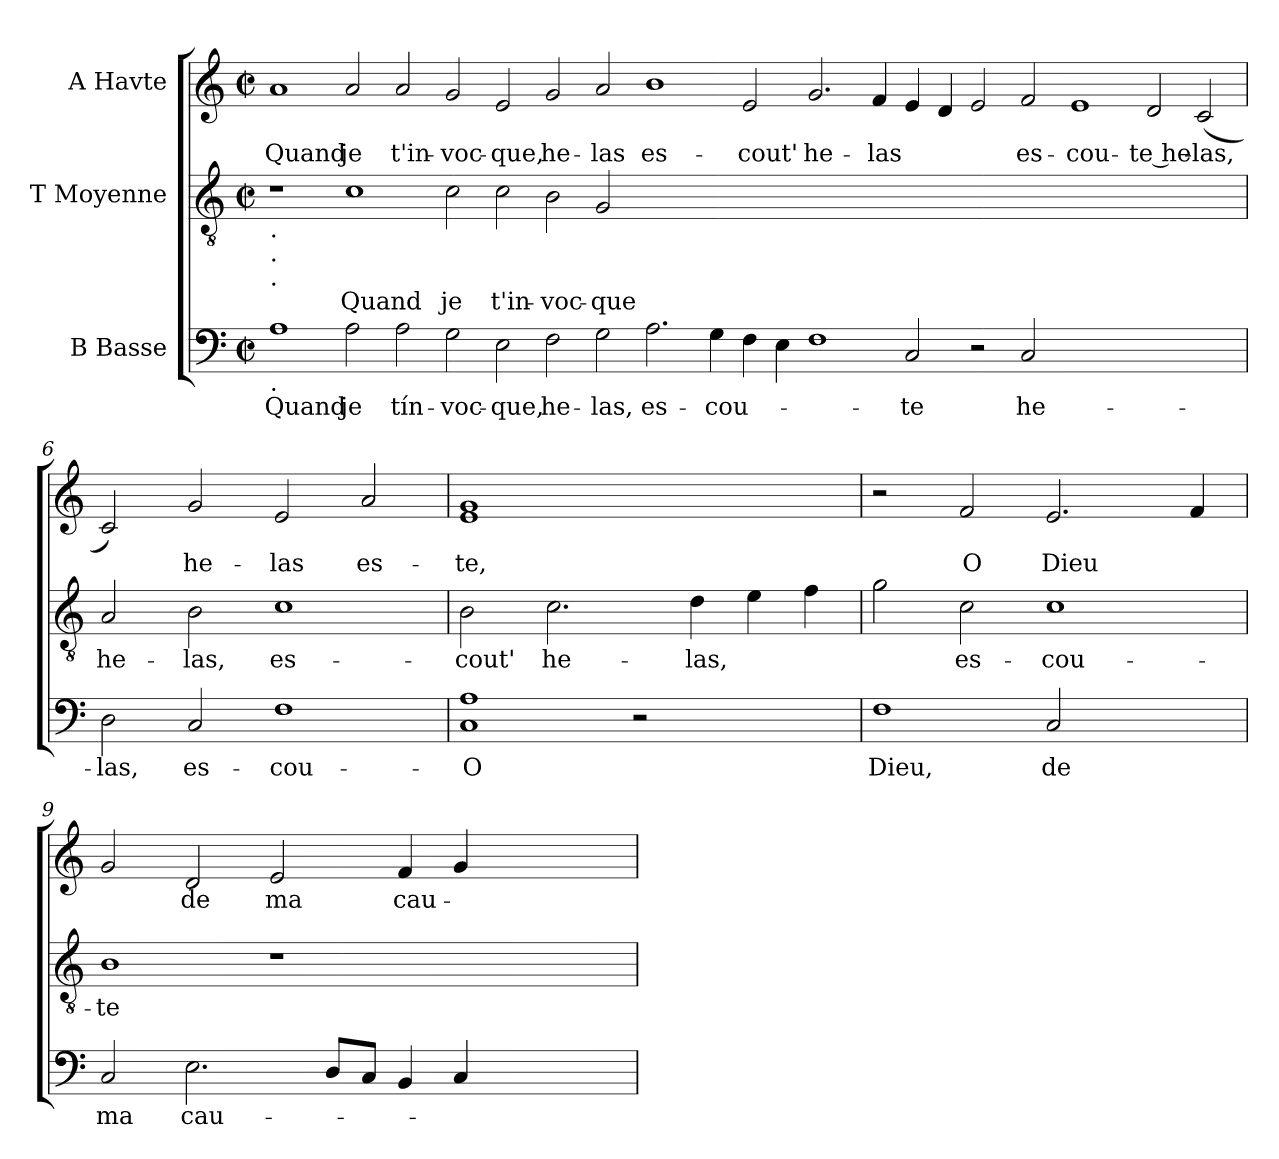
**kern	**text	**kern	**text	**kern	**text
*part3	*part3	*part2	*part2	*part1	*part1
*staff3	*staff3	*staff2	*staff2	*staff1	*staff1
*I"B  Basse	*	*I"T  Moyenne	*	*I"A  Havte	*
!!LO:PB:g=z
*stria5	*	*stria5	*	*stria5	*
*clefF4	*	*clefGv2	*	*clefG2	*
*M2/2	*	*M2/2	*	*M2/2	*
*met(c|)	*	*met(c|)	*	*met(c|)	*
=1	=1	=1	=1	=1	=1
!	!	!LO:TX:b:t=.	!	!	!
!	!	!LO:TX:b:t=.	!	!	!
!	!	!LO:TX:b:t=.	!	!	!
!LO:TX:b:t=.	!	!	!	!	!
!	!LO:LY:b:cj	!	!	!	!LO:LY:b:cj
1A	Quand	1r	.	1a	Quand
!	!LO:LY:b:cj	!	!LO:LY:b:cj	!	!LO:LY:b:cj
2A\	je	1c	Quand	2a/	je
!	!LO:LY:b:cj	!	!	!	!LO:LY:b:cj
2A\	tín-	.	.	2a/	t'in-
!	!LO:LY:b	!	!LO:LY:b:cj	!	!LO:LY:b
2G\	-voc-	2c\	je	2g/	-voc-
!	!LO:LY:b:cj	!	!LO:LY:b	!	!LO:LY:b:cj
2E\	-que,	2c\	t'in-	2e/	-que,
!	!LO:LY:b	!	!LO:LY:b:cj	!	!LO:LY:b
2F\	he-	2B\	-voc-	2g/	he-
!	!LO:LY:b:rj	!	!LO:LY:b:rj	!	!LO:LY:b:rj
2G\	-las,	2G/	-que	2a/	-las
!	!LO:LY:b:cj	!	!	!	!LO:LY:b:cj
2.A\	es-	00.ryy	.	1b	es-
!	!LO:LY:b:cj	!	!	!	!
4G\	-cou-	.	.	.	.
!	!	!	!	!	!LO:LY:b:cj
4F\	.	.	.	2e/	-cout'
4E\	.	.	.	.	.
!	!	!	!	!	!LO:LY:b:cj
1F	.	.	.	2.g/	he-
!	!	!	!	!	!LO:LY:b
.	.	.	.	4f/	-las
!	!LO:LY:b:cj	!	!	!	!
2C/	-te	.	.	4e/	.
.	.	.	.	4d/	.
2r	.	.	.	2e/	.
!	!LO:LY:b:cj	!	!	!	!LO:LY:b:cj
2C/	he-	.	.	2f/	es-
!	!	!	!	!	!LO:LY:b:cj
0ryy	.	.	.	1e	-cou-
!	!	!	!	!	!LO:LY:b:rj
.	.	.	.	2d/	-te he-
!	!	!	!	!	!LO:LY:b:rj
.	.	.	.	(>2c/	-las,
!!LO:LB:g=z
=6	=6	=6	=6	=6	=6
!	!LO:LY:b:cj	!	!LO:LY:b	!	!
2D\	-las,	2A/	he-	2c/)	.
!	!LO:LY:b:cj	!	!LO:LY:b:rj	!	!LO:LY:b:cj
2C/	es-	2B\	-las,	2g/	he-
!	!LO:LY:b:cj	!	!LO:LY:b:cj	!	!LO:LY:b:cj
1F	-cou-	1c	es-	2e/	-las
!	!	!	!	!	!LO:LY:b:cj
.	.	.	.	2a/	es-
=7	=7	=7	=7	=7	=7
!	!LO:LY:b:cj	!	!LO:LY:b:cj	!	!LO:LY:b:cj
1C 1A	O	2B\	-cout'	1g 1e	-te,
!	!	!	!LO:LY:b:cj	!	!
.	.	2.c\	he-	.	.
2r	.	.	.	1ryy	.
!	!	!	!LO:LY:b	!	!
.	.	4d\	-las,	.	.
2ryy	.	4e\	.	.	.
.	.	4f\	.	.	.
=8	=8	=8	=8	=8	=8
!	!LO:LY:b:cj	!	!	!	!
1F	Dieu,	2g\	.	2r	.
!	!	!	!LO:LY:b:cj	!	!LO:LY:b:cj
.	.	2c\	es-	2f/	O
!	!LO:LY:b:cj	!	!LO:LY:b:cj	!	!LO:LY:b
2C/	de	1c	-cou-	2.e/	Dieu
2ryy	.	.	.	.	.
.	.	.	.	4f/	.
=9	=9	=9	=9	=9	=9
!	!LO:LY:b:cj	!	!LO:LY:b:cj	!	!
2C/	ma	1B	-te	2g/	.
!	!LO:LY:b:cj	!	!	!	!LO:LY:b:cj
2.E\	cau-	.	.	2d/	de
!	!	!LO:N:vis=1	!	!	!LO:LY:b:cj
.	.	0r	.	2e/	ma
8D/L	.	.	.	.	.
8C/J	.	.	.	.	.
!	!	!	!	!	!LO:LY:b:cj
4BB/	.	.	.	4f/	cau-
4C/	.	.	.	4g/	.
1ryy	.	.	.	1ryy	.
=	=	=	=	=	=
*-	*-	*-	*-	*-	*-
